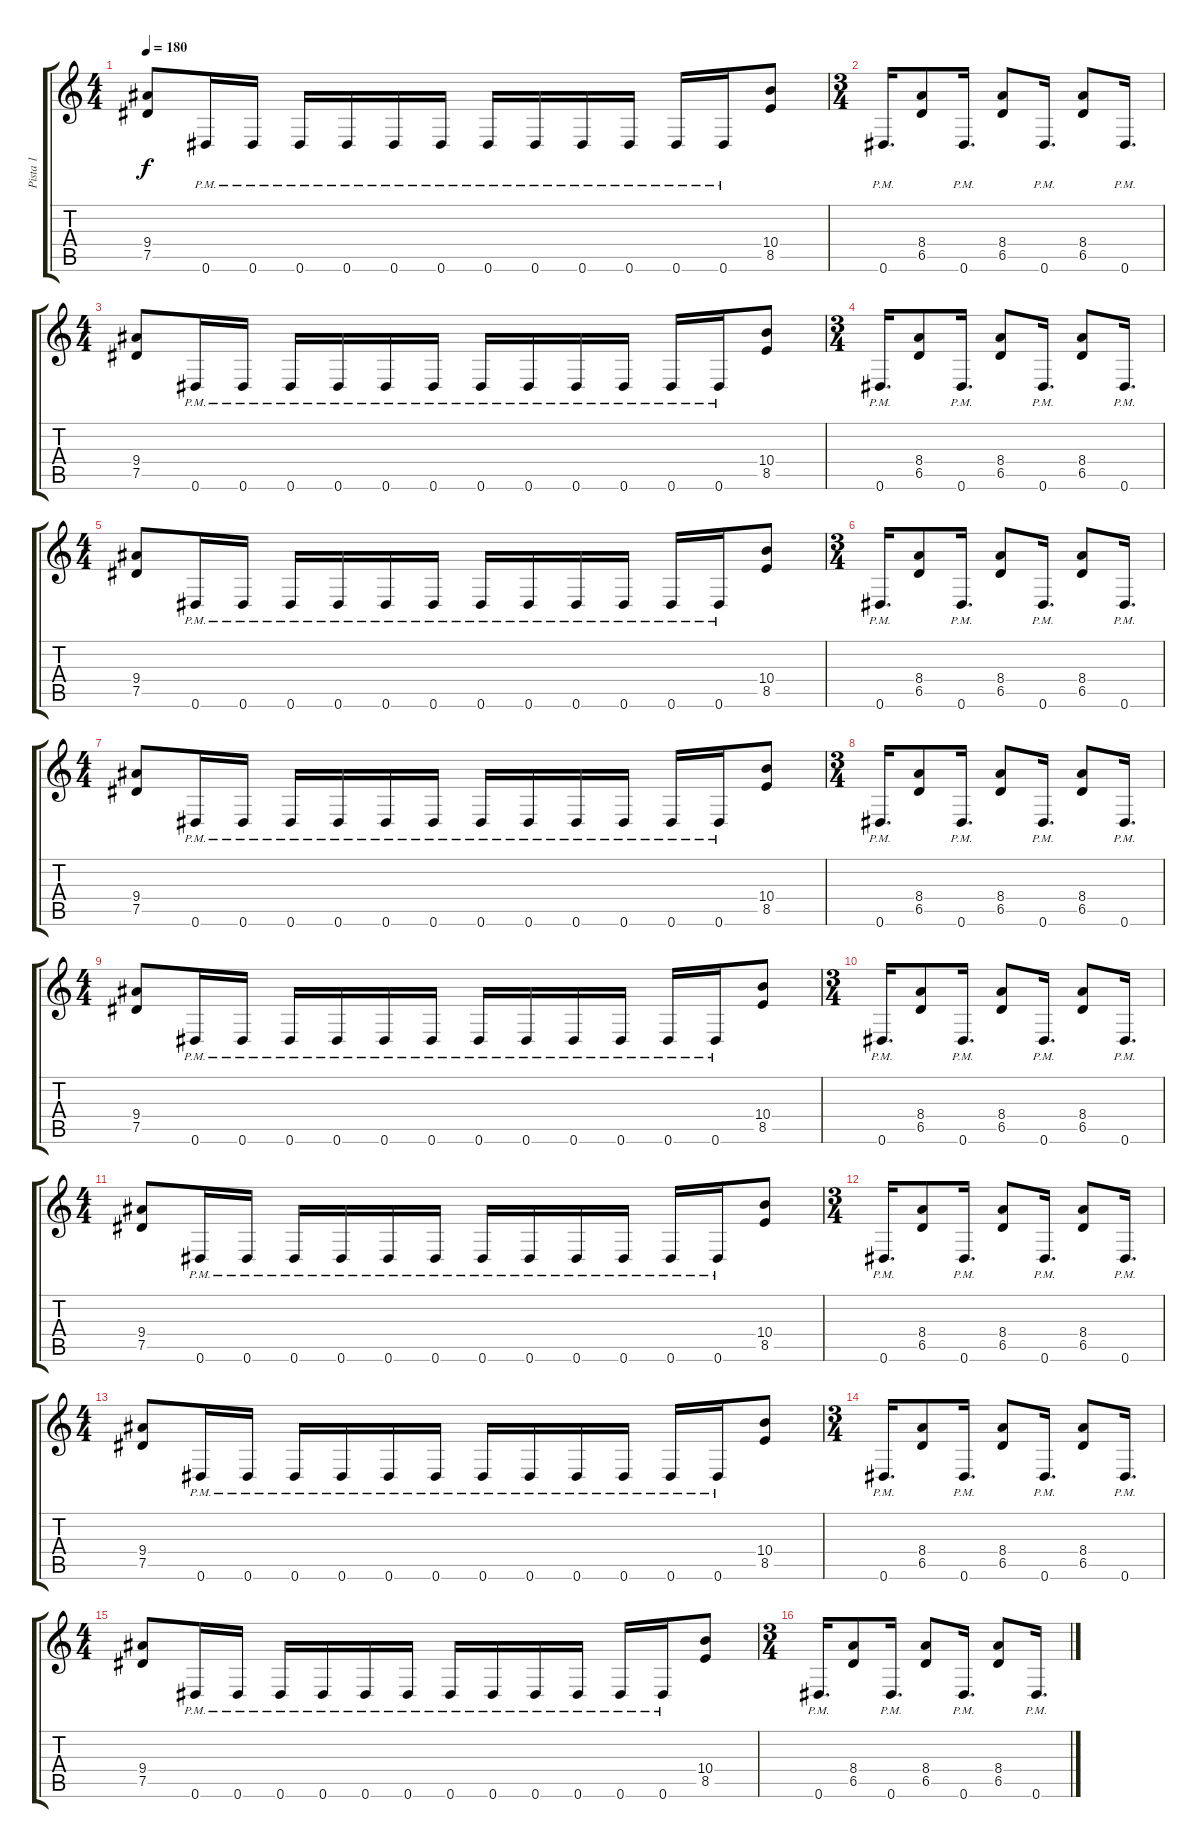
\track ("Pista 1" "Pista 1") {instrument distortionguitar}
\staff {score tabs}
\tuning (Eb4 Bb3 Gb3 Db3 Ab2 Eb2) {hide}
\ts (4 4)
\section ("" "")
\tempo 180
\clef g2
\ks c
(9.4 7.5).8{dy f} 0.6{pm}.16 0.6{pm}.16 0.6{pm}.16 0.6{pm}.16 0.6{pm}.16 0.6{pm}.16 0.6{pm}.16 0.6{pm}.16 0.6{pm}.16 0.6{pm}.16 0.6{pm}.16 0.6{pm}.16 (10.4 8.5).8 |
\ts (3 4)
0.6{pm}.16{d} (8.4 6.5).8 0.6{pm}.16{d} (8.4 6.5).8 0.6{pm}.16{d} (8.4 6.5).8 0.6{pm}.16{d} |
\ts (4 4)
(9.4 7.5).8 0.6{pm}.16 0.6{pm}.16 0.6{pm}.16 0.6{pm}.16 0.6{pm}.16 0.6{pm}.16 0.6{pm}.16 0.6{pm}.16 0.6{pm}.16 0.6{pm}.16 0.6{pm}.16 0.6{pm}.16 (10.4 8.5).8 |
\ts (3 4)
0.6{pm}.16{d} (8.4 6.5).8 0.6{pm}.16{d} (8.4 6.5).8 0.6{pm}.16{d} (8.4 6.5).8 0.6{pm}.16{d} |
\ts (4 4)
(9.4 7.5).8 0.6{pm}.16 0.6{pm}.16 0.6{pm}.16 0.6{pm}.16 0.6{pm}.16 0.6{pm}.16 0.6{pm}.16 0.6{pm}.16 0.6{pm}.16 0.6{pm}.16 0.6{pm}.16 0.6{pm}.16 (10.4 8.5).8 |
\ts (3 4)
0.6{pm}.16{d} (8.4 6.5).8 0.6{pm}.16{d} (8.4 6.5).8 0.6{pm}.16{d} (8.4 6.5).8 0.6{pm}.16{d} |
\ts (4 4)
(9.4 7.5).8 0.6{pm}.16 0.6{pm}.16 0.6{pm}.16 0.6{pm}.16 0.6{pm}.16 0.6{pm}.16 0.6{pm}.16 0.6{pm}.16 0.6{pm}.16 0.6{pm}.16 0.6{pm}.16 0.6{pm}.16 (10.4 8.5).8 |
\ts (3 4)
0.6{pm}.16{d} (8.4 6.5).8 0.6{pm}.16{d} (8.4 6.5).8 0.6{pm}.16{d} (8.4 6.5).8 0.6{pm}.16{d} |
\ts (4 4)
(9.4 7.5).8 0.6{pm}.16 0.6{pm}.16 0.6{pm}.16 0.6{pm}.16 0.6{pm}.16 0.6{pm}.16 0.6{pm}.16 0.6{pm}.16 0.6{pm}.16 0.6{pm}.16 0.6{pm}.16 0.6{pm}.16 (10.4 8.5).8 |
\ts (3 4)
0.6{pm}.16{d} (8.4 6.5).8 0.6{pm}.16{d} (8.4 6.5).8 0.6{pm}.16{d} (8.4 6.5).8 0.6{pm}.16{d} |
\ts (4 4)
(9.4 7.5).8 0.6{pm}.16 0.6{pm}.16 0.6{pm}.16 0.6{pm}.16 0.6{pm}.16 0.6{pm}.16 0.6{pm}.16 0.6{pm}.16 0.6{pm}.16 0.6{pm}.16 0.6{pm}.16 0.6{pm}.16 (10.4 8.5).8 |
\ts (3 4)
0.6{pm}.16{d} (8.4 6.5).8 0.6{pm}.16{d} (8.4 6.5).8 0.6{pm}.16{d} (8.4 6.5).8 0.6{pm}.16{d} |
\ts (4 4)
(9.4 7.5).8 0.6{pm}.16 0.6{pm}.16 0.6{pm}.16 0.6{pm}.16 0.6{pm}.16 0.6{pm}.16 0.6{pm}.16 0.6{pm}.16 0.6{pm}.16 0.6{pm}.16 0.6{pm}.16 0.6{pm}.16 (10.4 8.5).8 |
\ts (3 4)
0.6{pm}.16{d} (8.4 6.5).8 0.6{pm}.16{d} (8.4 6.5).8 0.6{pm}.16{d} (8.4 6.5).8 0.6{pm}.16{d} |
\ts (4 4)
(9.4 7.5).8 0.6{pm}.16 0.6{pm}.16 0.6{pm}.16 0.6{pm}.16 0.6{pm}.16 0.6{pm}.16 0.6{pm}.16 0.6{pm}.16 0.6{pm}.16 0.6{pm}.16 0.6{pm}.16 0.6{pm}.16 (10.4 8.5).8 |
\ts (3 4)
0.6{pm}.16{d} (8.4 6.5).8 0.6{pm}.16{d} (8.4 6.5).8 0.6{pm}.16{d} (8.4 6.5).8 0.6{pm}.16{d}
